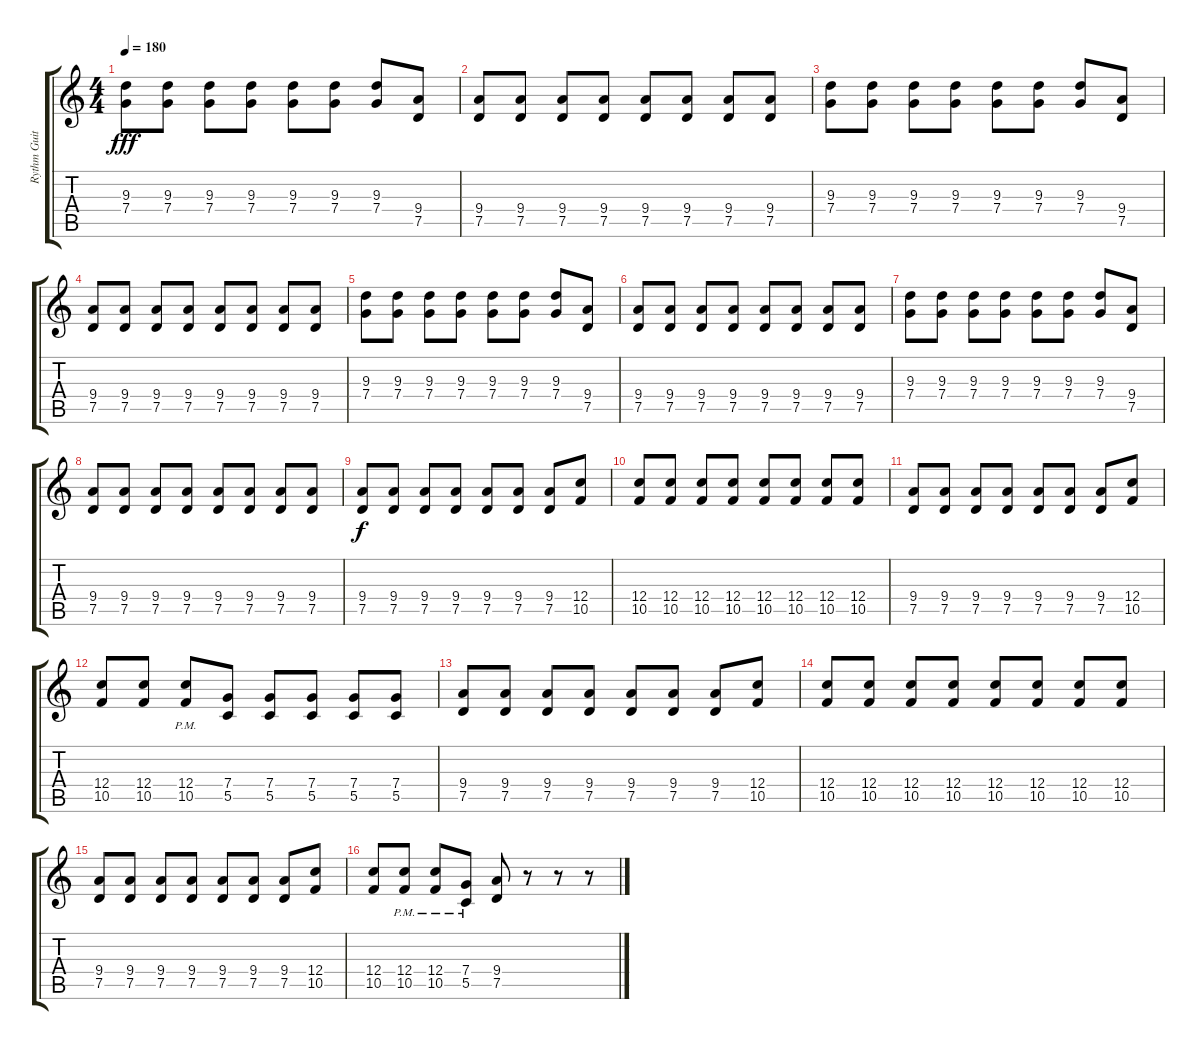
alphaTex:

\track ("Rythm Guitar" "Rythm Guit") {instrument overdrivenguitar}
\staff {score tabs}
\tuning (D4 A3 F3 C3 G2 D2) {hide}
\ts (4 4)
\tempo 180
\clef g2
\ks c
(9.3 7.4).8{dy fff} (9.3 7.4).8 (9.3 7.4).8 (9.3 7.4).8 (9.3 7.4).8 (9.3 7.4).8 (9.3 7.4).8 (9.4 7.5).8 |
(9.4 7.5).8 (9.4 7.5).8 (9.4 7.5).8 (9.4 7.5).8 (9.4 7.5).8 (9.4 7.5).8 (9.4 7.5).8 (9.4 7.5).8 |
(9.3 7.4).8 (9.3 7.4).8 (9.3 7.4).8 (9.3 7.4).8 (9.3 7.4).8 (9.3 7.4).8 (9.3 7.4).8 (9.4 7.5).8 |
(9.4 7.5).8 (9.4 7.5).8 (9.4 7.5).8 (9.4 7.5).8 (9.4 7.5).8 (9.4 7.5).8 (9.4 7.5).8 (9.4 7.5).8 |
(9.3 7.4).8 (9.3 7.4).8 (9.3 7.4).8 (9.3 7.4).8 (9.3 7.4).8 (9.3 7.4).8 (9.3 7.4).8 (9.4 7.5).8 |
(9.4 7.5).8 (9.4 7.5).8 (9.4 7.5).8 (9.4 7.5).8 (9.4 7.5).8 (9.4 7.5).8 (9.4 7.5).8 (9.4 7.5).8 |
(9.3 7.4).8 (9.3 7.4).8 (9.3 7.4).8 (9.3 7.4).8 (9.3 7.4).8 (9.3 7.4).8 (9.3 7.4).8 (9.4 7.5).8 |
(9.4 7.5).8 (9.4 7.5).8 (9.4 7.5).8 (9.4 7.5).8 (9.4 7.5).8 (9.4 7.5).8 (9.4 7.5).8 (9.4 7.5).8 |
(9.4 7.5).8{dy f} (9.4 7.5).8 (9.4 7.5).8 (9.4 7.5).8 (9.4 7.5).8 (9.4 7.5).8 (9.4 7.5).8 (12.4 10.5).8 |
(12.4 10.5).8 (12.4 10.5).8 (12.4 10.5).8 (12.4 10.5).8 (12.4 10.5).8 (12.4 10.5).8 (12.4 10.5).8 (12.4 10.5).8 |
(9.4 7.5).8 (9.4 7.5).8 (9.4 7.5).8 (9.4 7.5).8 (9.4 7.5).8 (9.4 7.5).8 (9.4 7.5).8 (12.4 10.5).8 |
(12.4 10.5).8 (12.4 10.5).8 (12.4{pm} 10.5{pm}).8 (7.4 5.5).8 (7.4 5.5).8 (7.4 5.5).8 (7.4 5.5).8 (7.4 5.5).8 |
(9.4 7.5).8 (9.4 7.5).8 (9.4 7.5).8 (9.4 7.5).8 (9.4 7.5).8 (9.4 7.5).8 (9.4 7.5).8 (12.4 10.5).8 |
(12.4 10.5).8 (12.4 10.5).8 (12.4 10.5).8 (12.4 10.5).8 (12.4 10.5).8 (12.4 10.5).8 (12.4 10.5).8 (12.4 10.5).8 |
(9.4 7.5).8 (9.4 7.5).8 (9.4 7.5).8 (9.4 7.5).8 (9.4 7.5).8 (9.4 7.5).8 (9.4 7.5).8 (12.4 10.5).8 |
(12.4 10.5).8 (12.4{pm} 10.5{pm}).8 (12.4{pm} 10.5{pm}).8 (7.4{pm} 5.5{pm}).8 (9.4 7.5).8 r.8 r.8 r.8
